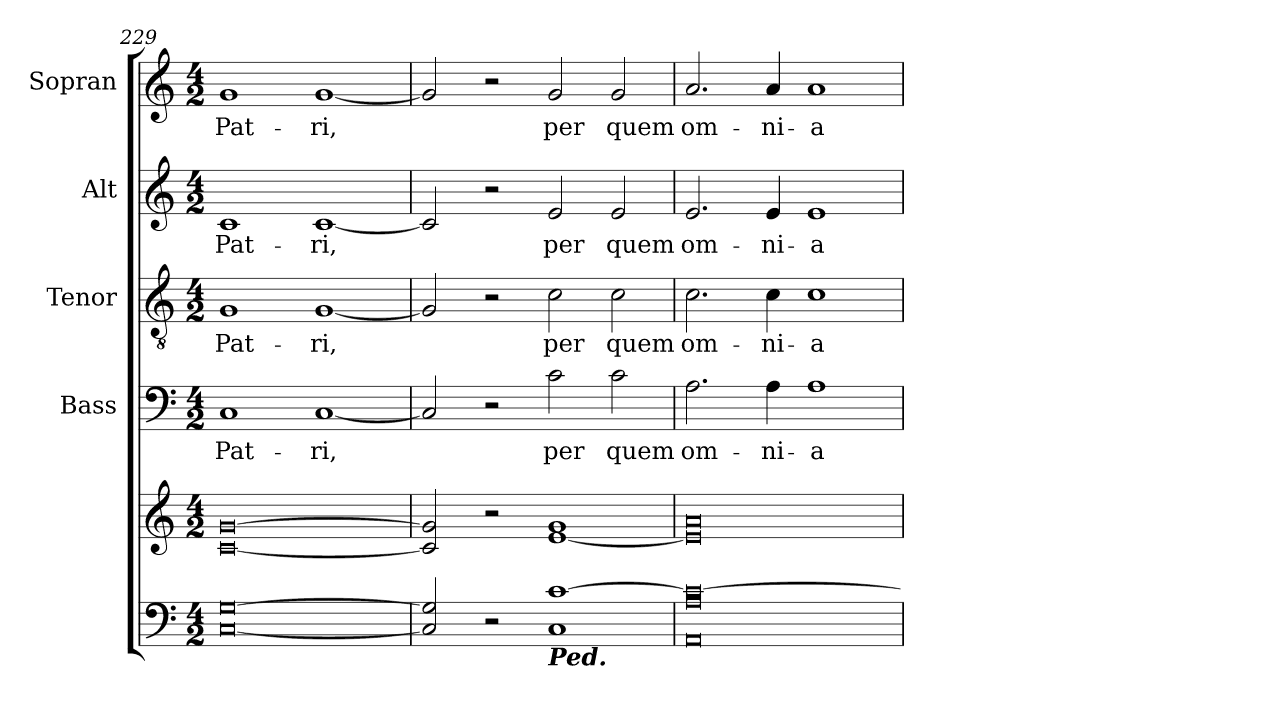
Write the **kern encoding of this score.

**kern	**kern	**kern	**text	**kern	**text	**kern	**text	**kern	**text
*part5	*part5	*part4	*part4	*part3	*part3	*part2	*part2	*part1	*part1
*staff6	*staff5	*staff4	*staff4	*staff3	*staff3	*staff2	*staff2	*staff1	*staff1
*	*	*I"Bass	*	*I"Tenor	*	*I"Alt	*	*I"Sopran	*
*	*	*I'B.	*	*I'T.	*	*I'A.	*	*I'S.	*
*clefF4	*clefG2	*clefF4	*	*clefGv2	*	*clefG2	*	*clefG2	*
*k[]	*k[]	*k[]	*	*k[]	*	*k[]	*	*k[]	*
*C:	*C:	*C:	*	*C:	*	*C:	*	*C:	*
*M4/2	*M4/2	*M4/2	*	*M4/2	*	*M4/2	*	*M4/2	*
=229	=229	=229	=229	=229	=229	=229	=229	=229	=229
!	!	!	!LO:LY:b	!	!LO:LY:b	!	!LO:LY:b	!	!LO:LY:b
[0C [0G	[0c [0g	1C	Pat-	1G	Pat-	1c	Pat-	1g	Pat-
!	!	!	!LO:LY:b	!	!LO:LY:b	!	!LO:LY:b	!	!LO:LY:b
.	.	[1C	-ri,	[1G	-ri,	[1c	-ri,	[1g	-ri,
=230	=230	=230	=230	=230	=230	=230	=230	=230	=230
*^	*	*	*	*	*	*	*	*	*
2C/] 2G/]	1ryy	2c/] 2g/]	2C/]	.	2G/]	.	2c/]	.	2g/]	.
2r	.	2r	2r	.	2r	.	2r	.	2r	.
!LO:TX:b:Bi:t=Ped.	!	!	!	!	!	!	!	!	!	!
!	!	!	!	!LO:LY:b	!	!LO:LY:b	!	!LO:LY:b	!	!LO:LY:b
[>1c	1C	[1e 1g	2c\	per	2c\	per	2e/	per	2g/	per
!	!	!	!	!LO:LY:b	!	!LO:LY:b	!	!LO:LY:b	!	!LO:LY:b
.	.	.	2c\	quem	2c\	quem	2e/	quem	2g/	quem
=231	=231	=231	=231	=231	=231	=231	=231	=231	=231	=231
!	!	!	!	!LO:LY:b	!	!LO:LY:b	!	!LO:LY:b	!	!LO:LY:b
0A 0c_	0AA	0e] 0a	2.A\	om-	2.c\	om-	2.e/	om-	2.a/	om-
!	!	!	!	!LO:LY:b	!	!LO:LY:b	!	!LO:LY:b	!	!LO:LY:b
.	.	.	4A\	-ni-	4c\	-ni-	4e/	-ni-	4a/	-ni-
!	!	!	!	!LO:LY:b	!	!LO:LY:b	!	!LO:LY:b	!	!LO:LY:b
.	.	.	1A	-a	1c	-a	1e	-a	1a	-a
*v	*v	*	*	*	*	*	*	*	*	*
=	=	=	=	=	=	=	=	=	=
*-	*-	*-	*-	*-	*-	*-	*-	*-	*-
